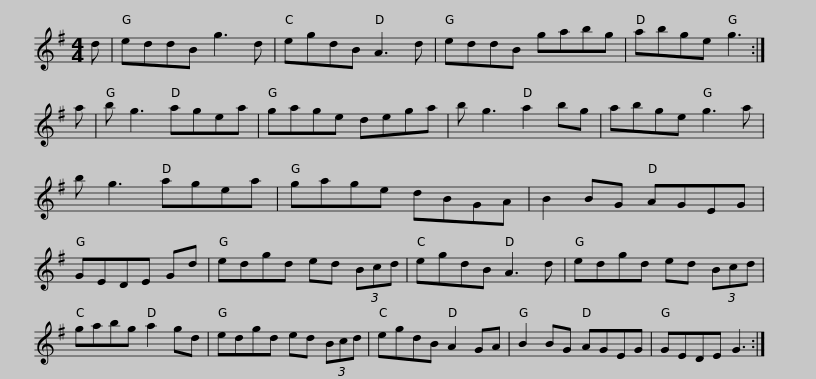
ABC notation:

X:1
L:1/8
M:4/4
I:linebreak $
K:G
V:1 treble
V:1
 d | eddB g3 d | egdB A3 d | eddB gabg | abge g3 :| %5
 a | b g3 agea |$ gage dega | b g3 a2 bg | abge g3 a | %10
 b g3 agea | gage dBGA | B2 BG AGEG |$ GEDE Gd | edgd ed (3Bcd | %15
 egdB A3 d | edgd ed (3Bcd | gabg a2 gd |$ edgd ed (3Bcd | egdB A2 GA | %20
 B2 BG AGEG | GEDE G3 :| %22
